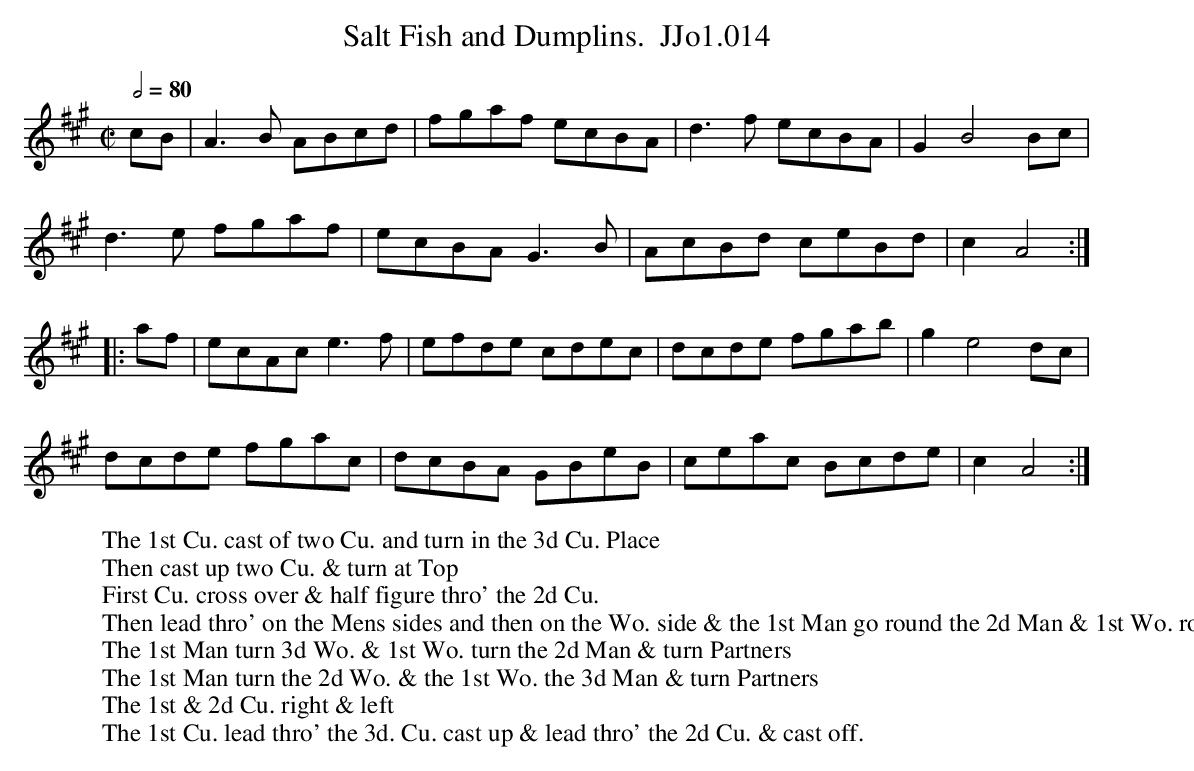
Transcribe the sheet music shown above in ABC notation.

X:1
T:Salt Fish and Dumplins.  JJo1.014
M:C|
Q:1/2=80
L:1/8
K:A
cB | A3B ABcd | fgaf ecBA | d3f ecBA | G2 B4 Bc |
d3e fgaf | ecBA G3B | AcBd ceBd | c2 A4 :|
|: af |ecAc e3f | efde cdec | dcde fgab | g2 e4 dc |
dcde fgac | dcBA GBeB | ceac Bcde | c2 A4 :|
W:The 1st Cu. cast of two Cu. and turn in the 3d Cu. Place
W:Then cast up two Cu. & turn at Top
W:First Cu. cross over & half figure thro' the 2d Cu.
W:Then lead thro' on the Mens sides and then on the Wo. side & the 1st Man go round the 2d Man & 1st Wo. round the 3d Wo. into the 2d Cu. Place
W:The 1st Man turn 3d Wo. & 1st Wo. turn the 2d Man & turn Partners
W:The 1st Man turn the 2d Wo. & the 1st Wo. the 3d Man & turn Partners
W:The 1st & 2d Cu. right & left
W:The 1st Cu. lead thro' the 3d. Cu. cast up & lead thro' the 2d Cu. & cast off.
